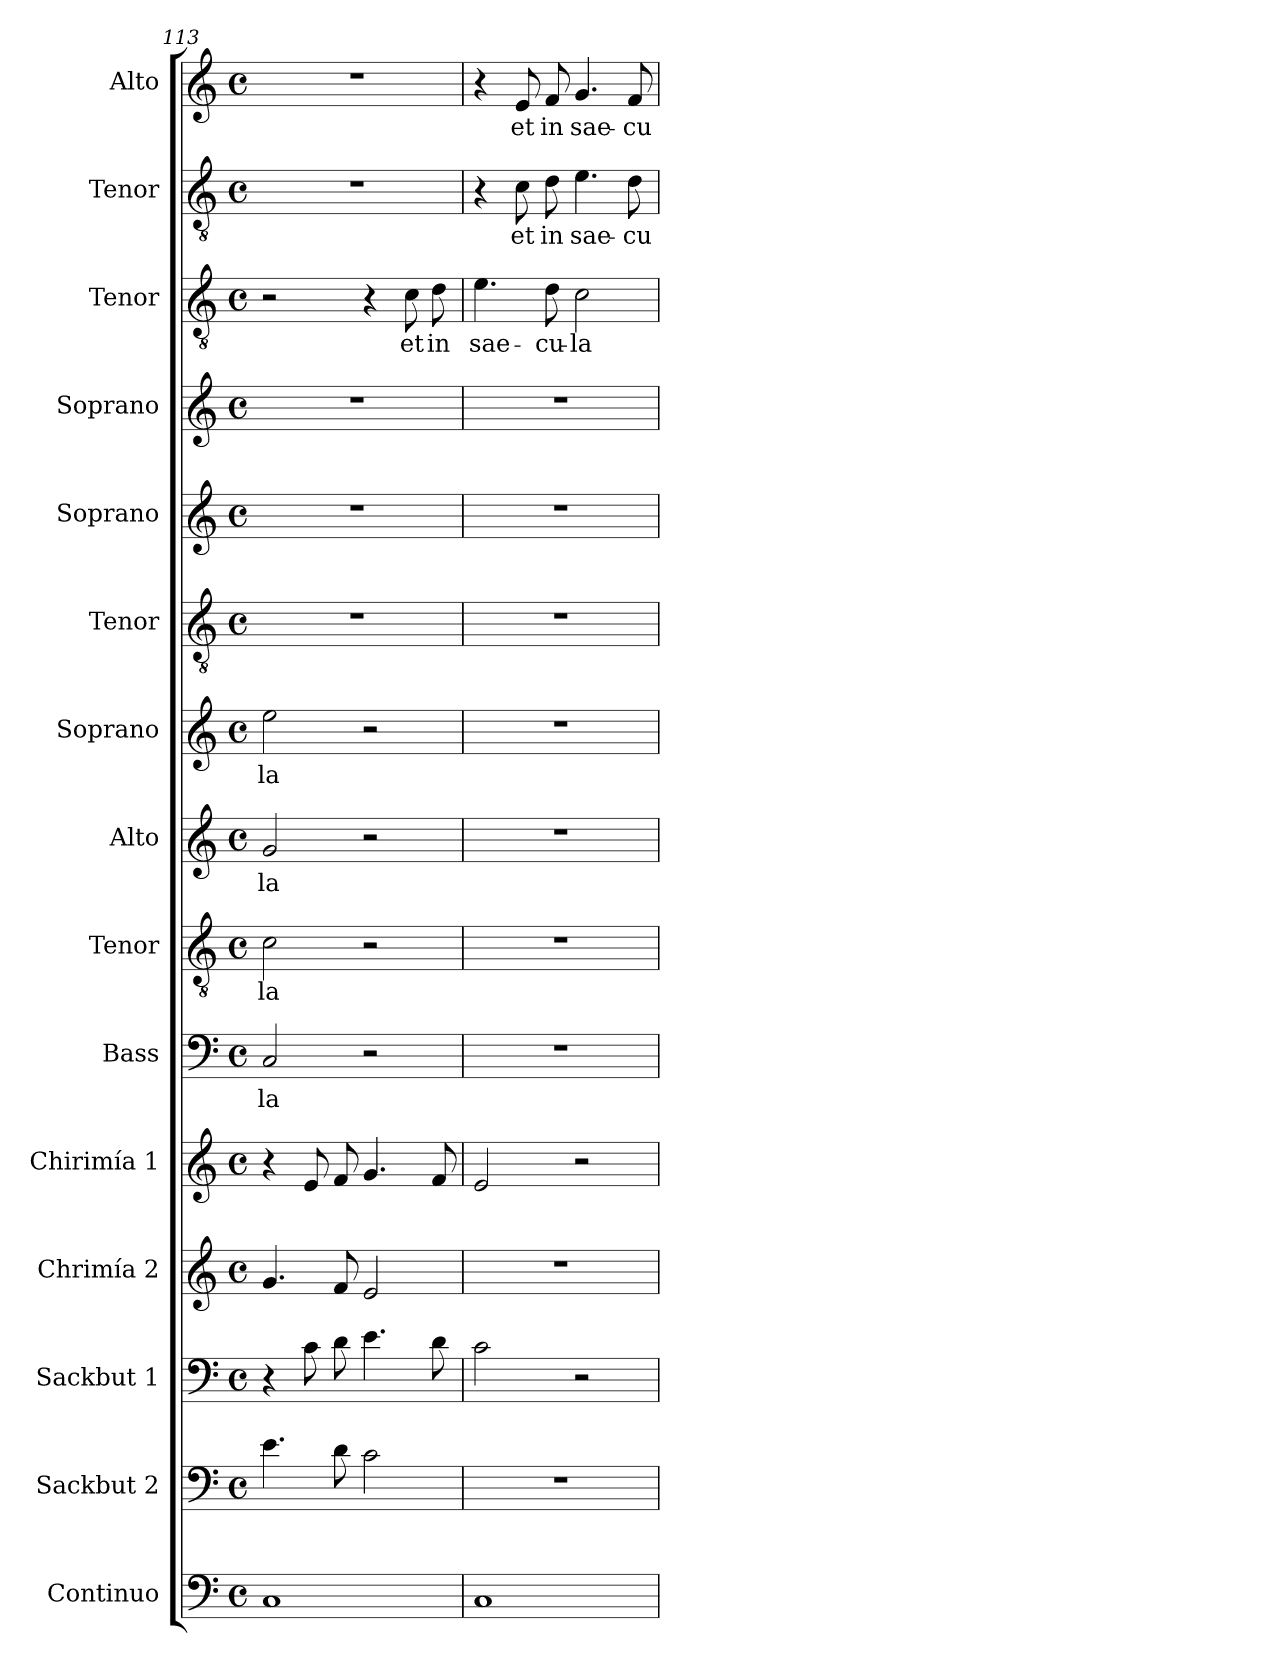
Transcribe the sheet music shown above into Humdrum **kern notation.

**kern	**kern	**kern	**kern	**kern	**kern	**text	**kern	**text	**kern	**text	**kern	**text	**kern	**kern	**kern	**kern	**text	**kern	**text	**kern	**text
*part15	*part14	*part13	*part12	*part11	*part10	*part10	*part9	*part9	*part8	*part8	*part7	*part7	*part6	*part5	*part4	*part3	*part3	*part2	*part2	*part1	*part1
*staff15	*staff14	*staff13	*staff12	*staff11	*staff10	*staff10	*staff9	*staff9	*staff8	*staff8	*staff7	*staff7	*staff6	*staff5	*staff4	*staff3	*staff3	*staff2	*staff2	*staff1	*staff1
*I"Continuo	*I"Sackbut 2	*I"Sackbut 1	*I"Chrimía 2	*I"Chirimía 1	*I"Bass	*	*I"Tenor	*	*I"Alto	*	*I"Soprano	*	*I"Tenor	*I"Soprano	*I"Soprano	*I"Tenor	*	*I"Tenor	*	*I"Alto	*
*I'Cont.	*I'Sckbt 2.	*I'Sckbt 1.	*I'Ch2.	*I'Ch1.	*I'B.	*	*I'T.	*	*I'A.	*	*I'S.	*	*I'T.	*I'S.	*I'S.	*I'T.	*	*I'T.	*	*I'A.	*
*clefF4	*clefF4	*clefF4	*clefG2	*clefG2	*clefF4	*	*clefGv2	*	*clefG2	*	*clefG2	*	*clefGv2	*clefG2	*clefG2	*clefGv2	*	*clefGv2	*	*clefG2	*
*	*	*	*	*	*	*	*ITrd7c12	*	*	*	*	*	*ITrd7c12	*	*	*ITrd7c12	*	*ITrd7c12	*	*	*
*k[]	*k[]	*k[]	*k[]	*k[]	*k[]	*	*k[]	*	*k[]	*	*k[]	*	*k[]	*k[]	*k[]	*k[]	*	*k[]	*	*k[]	*
*C:	*C:	*C:	*C:	*C:	*C:	*	*C:	*	*C:	*	*C:	*	*C:	*C:	*C:	*C:	*	*C:	*	*C:	*
*M4/4	*M4/4	*M4/4	*M4/4	*M4/4	*M4/4	*	*M4/4	*	*M4/4	*	*M4/4	*	*M4/4	*M4/4	*M4/4	*M4/4	*	*M4/4	*	*M4/4	*
*met(c)	*met(c)	*met(c)	*met(c)	*met(c)	*met(c)	*	*met(c)	*	*met(c)	*	*met(c)	*	*met(c)	*met(c)	*met(c)	*met(c)	*	*met(c)	*	*met(c)	*
=113	=113	=113	=113	=113	=113	=113	=113	=113	=113	=113	=113	=113	=113	=113	=113	=113	=113	=113	=113	=113	=113
!	!	!	!	!	!	!LO:LY:b:color=#000000	!	!	!	!	!	!	!	!	!	!	!	!	!	!	!
!	!	!	!	!	!	!	!	!LO:LY:b:color=#000000	!	!	!	!	!	!	!	!	!	!	!	!	!
!	!	!	!	!	!	!	!	!	!	!LO:LY:b:color=#000000	!	!	!	!	!	!	!	!	!	!	!
!	!	!	!	!	!	!	!	!	!	!	!	!LO:LY:b:color=#000000	!	!	!	!	!	!	!	!	!
1Ci	4.ei\	4r	4.gi/	4r	2Ci/	-la	2Ci\	-la	2gi/	-la	2eei\	-la	1r	1r	1r	2r	.	1r	.	1r	.
.	.	8ci\	.	8ei/	.	.	.	.	.	.	.	.	.	.	.	.	.	.	.	.	.
.	8di\	8di\	8fi/	8fi/	.	.	.	.	.	.	.	.	.	.	.	.	.	.	.	.	.
.	2ci\	4.ei\	2ei/	4.gi/	2r	.	2r	.	2r	.	2r	.	.	.	.	4r	.	.	.	.	.
!	!	!	!	!	!	!	!	!	!	!	!	!	!	!	!	!	!LO:LY:b:color=#000000	!	!	!	!
.	.	.	.	.	.	.	.	.	.	.	.	.	.	.	.	8Ci\	et	.	.	.	.
!	!	!	!	!	!	!	!	!	!	!	!	!	!	!	!	!	!LO:LY:b:color=#000000	!	!	!	!
.	.	8di\	.	8fi/	.	.	.	.	.	.	.	.	.	.	.	8Di\	in	.	.	.	.
=114	=114	=114	=114	=114	=114	=114	=114	=114	=114	=114	=114	=114	=114	=114	=114	=114	=114	=114	=114	=114	=114
!	!	!	!	!	!	!	!	!	!	!	!	!	!	!	!	!	!LO:LY:b:color=#000000	!	!	!	!
1Ci	1r	2ci\	1r	2ei/	1r	.	1r	.	1r	.	1r	.	1r	1r	1r	4.Ei\	sae-	4r	.	4r	.
!	!	!	!	!	!	!	!	!	!	!	!	!	!	!	!	!	!	!	!LO:LY:b:color=#000000	!	!
!	!	!	!	!	!	!	!	!	!	!	!	!	!	!	!	!	!	!	!	!	!LO:LY:b:color=#000000
.	.	.	.	.	.	.	.	.	.	.	.	.	.	.	.	.	.	8Ci\	et	8ei/	et
!	!	!	!	!	!	!	!	!	!	!	!	!	!	!	!	!	!LO:LY:b:color=#000000	!	!	!	!
!	!	!	!	!	!	!	!	!	!	!	!	!	!	!	!	!	!	!	!LO:LY:b:color=#000000	!	!
!	!	!	!	!	!	!	!	!	!	!	!	!	!	!	!	!	!	!	!	!	!LO:LY:b:color=#000000
.	.	.	.	.	.	.	.	.	.	.	.	.	.	.	.	8Di\	-cu-	8Di\	in	8fi/	in
!	!	!	!	!	!	!	!	!	!	!	!	!	!	!	!	!	!LO:LY:b:color=#000000	!	!	!	!
!	!	!	!	!	!	!	!	!	!	!	!	!	!	!	!	!	!	!	!LO:LY:b:color=#000000	!	!
!	!	!	!	!	!	!	!	!	!	!	!	!	!	!	!	!	!	!	!	!	!LO:LY:b:color=#000000
.	.	2r	.	2r	.	.	.	.	.	.	.	.	.	.	.	2Ci\	-la	4.Ei\	sae-	4.gi/	sae-
!	!	!	!	!	!	!	!	!	!	!	!	!	!	!	!	!	!	!	!LO:LY:b:color=#000000	!	!
!	!	!	!	!	!	!	!	!	!	!	!	!	!	!	!	!	!	!	!	!	!LO:LY:b:color=#000000
.	.	.	.	.	.	.	.	.	.	.	.	.	.	.	.	.	.	8Di\	-cu-	8fi/	-cu-
=	=	=	=	=	=	=	=	=	=	=	=	=	=	=	=	=	=	=	=	=	=
*-	*-	*-	*-	*-	*-	*-	*-	*-	*-	*-	*-	*-	*-	*-	*-	*-	*-	*-	*-	*-	*-
